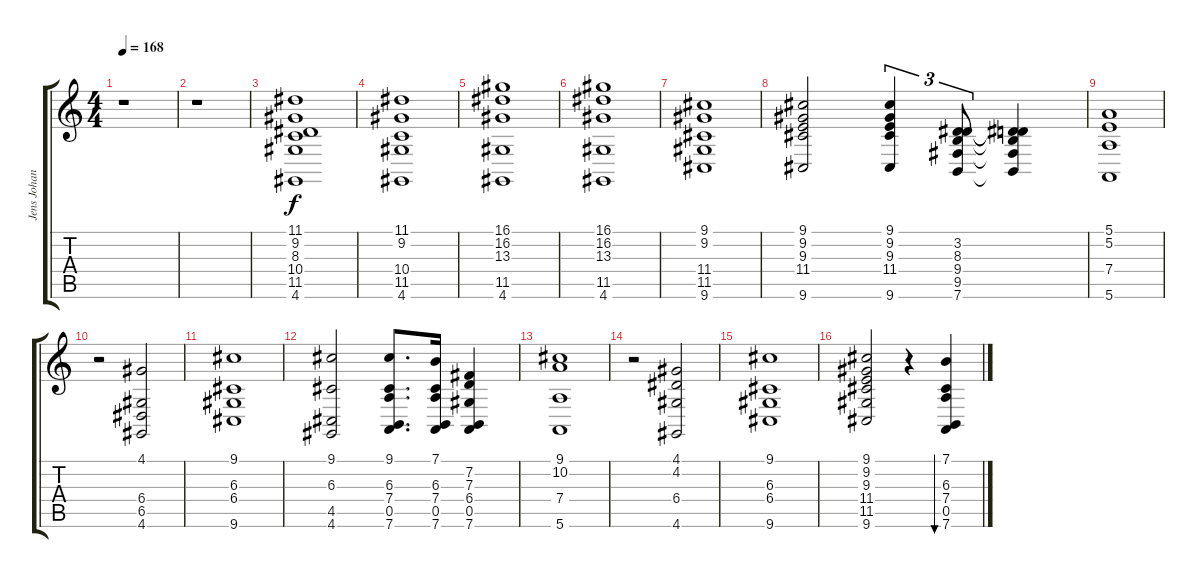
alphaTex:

\track ("Jens Johansson (Keyboards 2)" "Jens Johan") {instrument choiraahs}
\staff {score tabs}
\tuning (E4 B3 G3 D3 A2 E2) {hide}
\ts (4 4)
\tempo 168
\clef g2
\ks c
r.1{dy f} |
r.1 |
(11.1 9.2 8.3 10.4 11.5 4.6).1 |
(11.1 9.2 10.4 11.5 4.6).1 |
(16.1 16.2 13.3 11.5 4.6).1 |
(16.1 16.2 13.3 11.5 4.6).1 |
(9.1 9.2 11.4 11.5 9.6).1 |
(9.1 9.2 9.3 11.4 9.6).2 (9.1 9.2 9.3 11.4 9.6).4{tu (3 2)} (3.2 8.3 9.4 9.5 7.6).8{tu (3 2)} (3.2{t} 8.3{t} 9.4{t} 9.5{t} 7.6{t}).4 |
(5.1 5.2 7.4 5.6).1 |
r.2 (4.1 6.4 6.5 4.6).2 |
(9.1 6.3 6.4 9.6).1 |
(9.1 6.3 4.5 4.6).2 (9.1 6.3 7.4 0.5 7.6).8{d} (7.1 6.3 7.4 0.5 7.6).16 (7.2 7.3 6.4 0.5 7.6).4 |
(9.1 10.2 7.4 5.6).1 |
r.2 (4.1 4.2 6.4 4.6).2 |
(9.1 6.3 6.4 9.6).1 |
(9.1 9.2 9.3 11.4 11.5 9.6).2 r.4 (7.1 6.3 7.4 0.5 7.6).4{bu 480}
